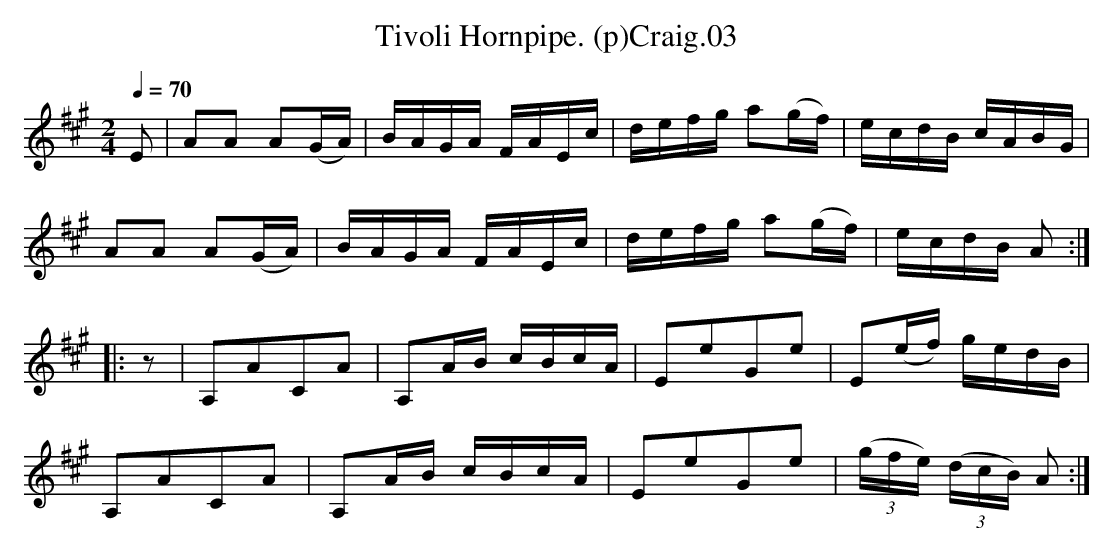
X:1
T:Tivoli Hornpipe. (p)Craig.03
M:2/4
L:1/16
Q:1/4=70
K:A
E2 | A2A2 A2(GA)| BAGA FAEc | defg a2(gf) | ecdB cABG |
A2A2 A2(GA)| BAGA FAEc | defg a2(gf) | ecdB A2 :|
|: z2 | A,2A2C2A2 | A,2AB cBcA | E2e2G2e2 | E2(ef) gedB |
A,2A2C2A2 | A,2AB cBcA | E2e2G2e2 | ((3gfe) ((3dcB) A2 :|
